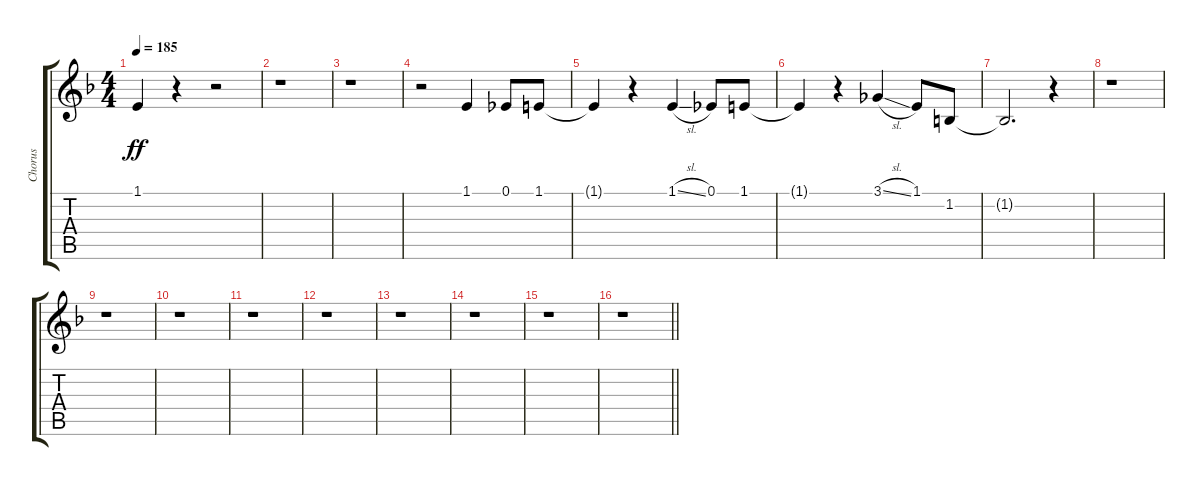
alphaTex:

\track ("Chorus" "Chorus") {instrument voiceoohs}
\staff {score tabs}
\tuning (Eb4 Bb3 Gb3 Db3 Ab2 Db2) {hide}
\ts (4 4)
\tempo 185
\clef g2
\ks f
1.1{t}.4{dy ff} r.4 r.2 |
r.1 |
r.1 |
r.2 1.1.4 0.1.8 1.1.8 |
1.1{t}.4 r.4 1.1{sl}.4 0.1.8 1.1.8 |
1.1{t}.4 r.4 3.1{sl}.4 1.1.8 1.2.8 |
1.2{t}.2{d} r.4 |
r.1 |
r.1 |
r.1 |
r.1 |
r.1 |
r.1 |
r.1 |
r.1 |
\barLineRight lightlight
r.1
